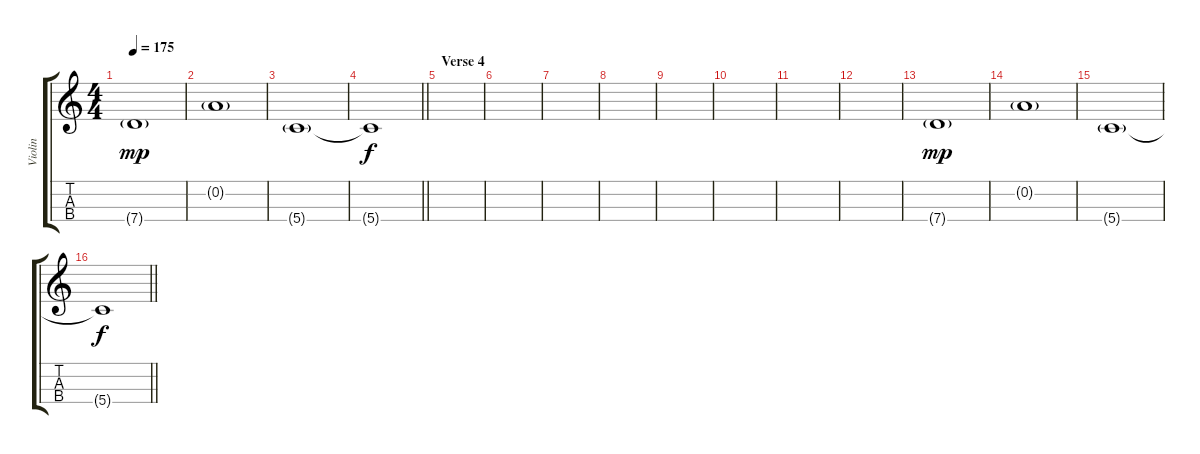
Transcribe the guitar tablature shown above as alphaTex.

\track ("Violin" "Violin") {instrument violin}
\staff {score tabs}
\tuning (E5 A4 D4 G3) {hide}
\ts (4 4)
\tempo 175
\clef g2
\ks c
7.4{g}.1{dy mp} |
0.2{g}.1 |
5.4{g}.1 |
\barLineRight lightlight
5.4{t}.1{dy f} |
\section ("" "Verse 4")
|
|
|
|
|
|
|
|
7.4{g}.1{dy mp} |
0.2{g}.1 |
5.4{g}.1 |
\barLineRight lightlight
5.4{t}.1{dy f}
